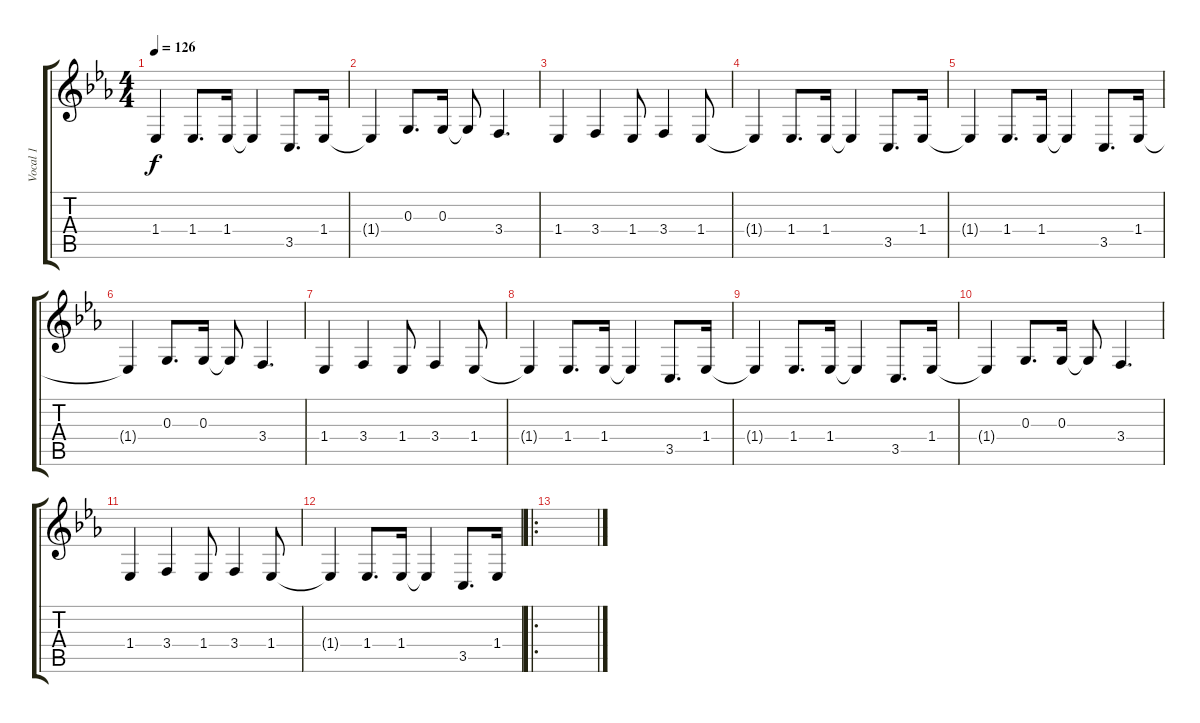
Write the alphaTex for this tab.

\track ("Vocal 1" "Vocal 1") {instrument lead5charang}
\staff {score tabs}
\tuning (E4 B3 G3 D3 A2 E2) {hide}
\ts (4 4)
\tempo 126
\clef g2
\ks eb
1.4{t}.4{dy f} 1.4.8{d} 1.4.16 1.4{t}.4 3.5.8{d} 1.4.16 |
1.4{t}.4 0.3.8{d} 0.3.16 0.3{t}.8 3.4.4{d} |
1.4.4 3.4.4 1.4.8 3.4.4 1.4.8 |
1.4{t}.4 1.4.8{d} 1.4.16 1.4{t}.4 3.5.8{d} 1.4.16 |
1.4{t}.4 1.4.8{d} 1.4.16 1.4{t}.4 3.5.8{d} 1.4.16 |
1.4{t}.4 0.3.8{d} 0.3.16 0.3{t}.8 3.4.4{d} |
1.4.4 3.4.4 1.4.8 3.4.4 1.4.8 |
1.4{t}.4 1.4.8{d} 1.4.16 1.4{t}.4 3.5.8{d} 1.4.16 |
1.4{t}.4 1.4.8{d} 1.4.16 1.4{t}.4 3.5.8{d} 1.4.16 |
1.4{t}.4 0.3.8{d} 0.3.16 0.3{t}.8 3.4.4{d} |
1.4.4 3.4.4 1.4.8 3.4.4 1.4.8 |
1.4{t}.4 1.4.8{d} 1.4.16 1.4{t}.4 3.5.8{d} 1.4.16 |
\ro
